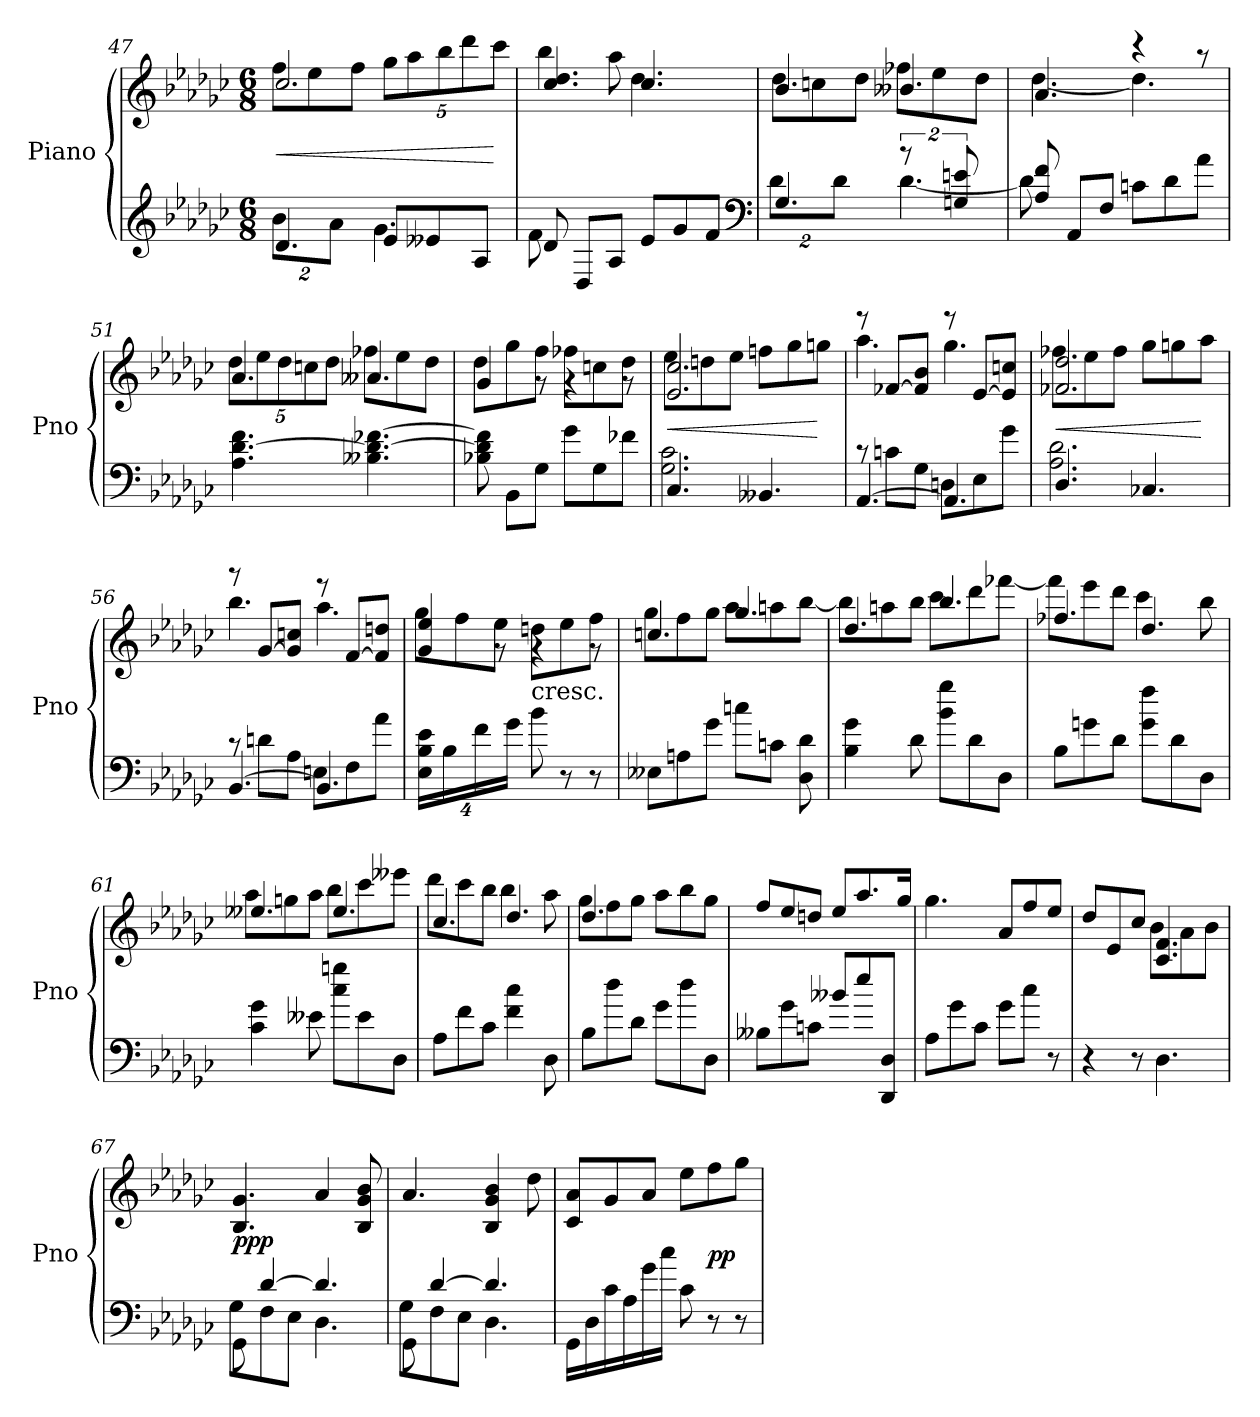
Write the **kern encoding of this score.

**kern	**kern	**dynam
*part1	*part1	*part1
*staff2	*staff1	*staff1/2
*I"Piano	*	*
*I'Pno	*	*
*clefG2	*clefG2	*
*k[b-e-a-d-g-c-]	*k[b-e-a-d-g-c-]	*
*e-:	*e-:	*
*M6/8	*M6/8	*
=47	=47	=47
*^	*^	*
4.d-	16%3b-L	2.cc-	8ffL	<
.	.	.	8ee-	.
.	16%3a-J	.	.	.
.	.	.	8ffJ	.
8e-L	4.g-	.	40%3gg-L	.
.	.	.	40%3aa-	.
8e--X	.	.	.	.
.	.	.	40%3bb-	.
.	.	.	40%3ddd-	.
8A-J	.	.	.	.
.	.	.	40%3ccc-J	[
=48	=48	=48	=48	=48
8d-	8f	4.cc- 4.dd-	4bb-	.
8ryy	8D-L	.	.	.
8ryy	8A-J	.	8aa-	.
4.ryy	8e-L	4.cc-	4.dd-	.
.	8g-	.	.	.
.	8fJ	.	.	.
*clefF4	*	*	*	*
=49	=49	=49	=49	=49
4.G-	16%3d-L	4.b-	8dd-L	.
.	.	.	8ccn	.
.	16%3d-J	.	.	.
.	.	.	8dd-J	.
16%3r	[4.d-	4.b--X	8ff-XL	.
.	.	.	8ee-	.
16%3Gn 16%3en	.	.	.	.
.	.	.	8dd-J	.
=50	=50	=50	=50	=50
8A- 8f	8d-]	4.a-	[4.dd-	.
8AA-L	2ryy	.	.	.
8FJ	.	.	.	.
8cnL	.	4r	4.dd-]	.
8d-	.	.	.	.
8a-J	8ryy	8r	.	.
*v	*v	*	*	*
=51	=51	=51	=51
4.A- [4.d- 4.f	4.a-	40%3dd-L	.
.	.	40%3ee-	.
.	.	40%3dd-	.
.	.	40%3ccn	.
.	.	40%3dd-J	.
4.B--X 4.d-_ [4.f-X	4.a--X	8ff-XL	.
.	.	8ee-	.
.	.	8dd-J	.
=52	=52	=52	=52
8B-X 8d-] 8f-]	4g-	8dd-L	.
8BB-L	.	8gg-	.
8G-J	8rg	8ffJ	.
8g-L	4rg	8ff-XL	.
8G-	.	8ccn	.
8f-XJ	8rg	8dd-J	.
=53	=53	=53	=53
*^	*	*	*
4.C-	2.G- 2.c-	2.e- 2.cc-	8ee-L	<
.	.	.	8ddn	.
.	.	.	8ee-J	.
4.BB--X	.	.	8ffnL	.
.	.	.	8gg-	.
.	.	.	8ggnJ	[
=54	=54	=54	=54	=54
[4.AA-	8rc	8r	4.aa-	.
.	8cnL	[8f-XL	.	.
.	8G-J	8f-] 8b-J	.	.
4.AA-]	8DnL	8r	4.gg-	.
.	8E-	[8e-L	.	.
.	8g-J	8e-] 8ccnJ	.	.
=55	=55	=55	=55	=55
4.D-	2.A- 2.d-	2.f-X 2.dd-	8ff-XL	<
.	.	.	8ee-	.
.	.	.	8ff-J	.
4.C-X	.	.	8gg-L	.
.	.	.	8ggn	.
.	.	.	8aa-J	[
=56	=56	=56	=56	=56
[4.BB-	8rc	8r	4.bb-	.
.	8dnL	[8g-L	.	.
.	8A-J	8g-] 8ccnJ	.	.
4.BB-]	8EnL	8r	4.aa-	.
.	8F	[8fL	.	.
.	8a-J	8f] 8ddnJ	.	.
*v	*v	*	*	*
=57	=57	=57	=57
32%3E- 32%3B- 32%3e-LL	4g- 4ee-	8gg-L	.
32%3B-	.	.	.
.	.	8ff	.
32%3f	.	.	.
.	8rg	8ee-J	.
32%3g-JJ	.	.	.
!	!LO:TX:c:t=cresc.	!	!
8b-	4rg	8ddnL	.
8r	.	8ee-	.
8r	8rg	8ffJ	.
=58	=58	=58	=58
8E--XL	4.ccn	8gg-L	.
8An	.	8ff	.
8g-J	.	8gg-J	.
8ccnL	4.gg-	8aa-L	.
8cnJ	.	8aan	.
8D- 8d-	.	[8bb-J	.
=59	=59	=59	=59
4B- 4g-	4.dd-	8bb-L]	.
.	.	8aan	.
8d-\	.	8bb-J	.
8b-\ 8gg-\L	4.bb-	8ccc-L	.
8d-	.	8ddd-	.
8D-J	.	[8fff-XJ	.
=60	=60	=60	=60
8B-L	4.ff-X	8fff-L]	.
8gn\	.	8eee-	.
8d-\J	.	8ddd-J	.
8g\ 8ff\L	4.dd-	4ccc-	.
8d-\	.	.	.
8D-J	.	8bb-	.
=61	=61	=61	=61
4c- 4g-	4.ee--X	8aa-L	.
.	.	8ggn	.
8e--X	.	8aa-J	.
8cc-\ 8ggn\L	4.ee--	8bb-L	.
8e--\	.	8ccc-	.
8D-J	.	8eee--XJ	.
=62	=62	=62	=62
8A-L	4.cc-	8ddd-L	.
8f	.	8ccc-	.
8c-J	.	8bb-J	.
4f\ 4cc-\	4.dd-	4bb-	.
8D-	.	8aa-	.
=63	=63	=63	=63
8B-L	4.dd-	8gg-L	.
8dd-\	.	8ff	.
8d-J	.	8gg-J	.
8g-\L	4.ryy	8aa-L	.
8dd-\	.	8bb-	.
8D-J	.	8gg-J	.
*	*v	*v	*
=64	=64	=64
8B--XL	8ffL	.
8g-\	8ee-/	.
8cn\J	8ddn/J	.
8b--X\L	8ee-/L	.
8ee-/	8.aa-	.
8DD- 8D-J	.	.
.	16gg-Jk	.
=65	=65	=65
8A-L	4.gg-	.
8g-\	.	.
8c-\J	.	.
8g-\L	8a-/L	.
8cc-\J	8ff/	.
8r	8ee-J	.
=66	=66	=66
*	*^	*
4r	4ryy	8dd-/L	.
.	.	8e-	.
8r	8ryy	8cc-J	.
4.D-	4.c- 4.f	8b-L	.
.	.	8a-	.
.	.	8b-J	.
=67	=67	=67	=67
*^	*	*	*
*	*^	*	*	*
!	!	!	!	!	!LO:DY:a=2
*	*	*	*v	*v	*
8GG-\	8G-L	8ryy	4.B- 4.g-	pp p
4ryy	8F	[4d-	.	.
.	8E-J	.	.	.
4.ryy	4.D-	4.d-]	4a-	.
.	.	.	8B- 8g- 8b-	.
=68	=68	=68	=68	=68
8GG-\	8G-L	8ryy	4.a-	.
4ryy	8F	[4d-	.	.
.	8E-J	.	.	.
4.ryy	4.D-	4.d-]	4B- 4g- 4b-	.
.	.	.	8dd-	.
*v	*v	*v	*	*
=69	=69	=69
16GG-LL	8c- 8a-L	.
16D-	.	.
16c-	8g-	.
16A-	.	.
16g-	8a-J	.
16cc-JJ	.	.
8c-	8ee-L	.
8r	8ff	pp
8r	8gg-J	.
=	=	=
*-	*-	*-
